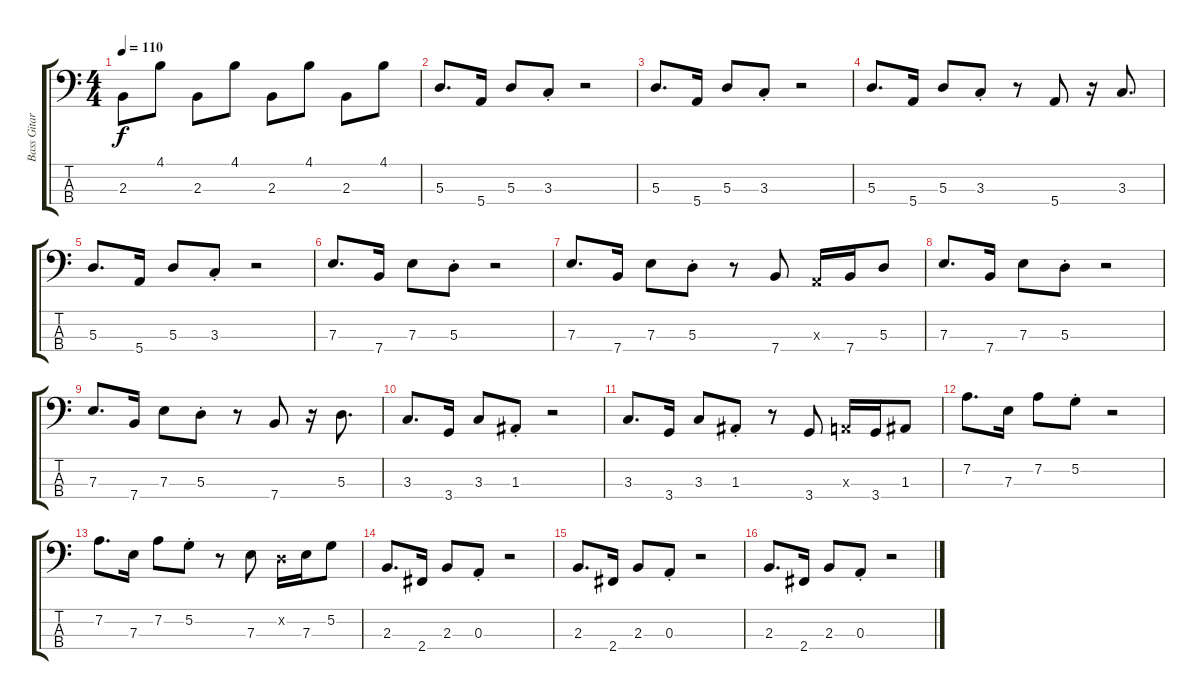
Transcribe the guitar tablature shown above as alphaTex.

\track ("Bass Gitar" "Bass Gitar") {instrument electricbassfinger}
\staff {score tabs}
\tuning (G2 D2 A1 E1) {hide}
\ts (4 4)
\tempo 110
\clef f4
\ks c
2.3.8{dy f} 4.1.8 2.3.8 4.1.8 2.3.8 4.1.8 2.3.8 4.1.8 |
5.3.8{d} 5.4.16 5.3.8 3.3{st}.8 r.2 |
5.3.8{d} 5.4.16 5.3.8 3.3{st}.8 r.2 |
5.3.8{d} 5.4.16 5.3.8 3.3{st}.8 r.8 5.4.8 r.16 3.3.8{d} |
5.3.8{d} 5.4.16 5.3.8 3.3{st}.8 r.2 |
7.3.8{d} 7.4.16 7.3.8 5.3{st}.8 r.2 |
7.3.8{d} 7.4.16 7.3.8 5.3{st}.8 r.8 7.4.8 0.3{x}.16 7.4.16 5.3.8 |
7.3.8{d} 7.4.16 7.3.8 5.3{st}.8 r.2 |
7.3.8{d} 7.4.16 7.3.8 5.3{st}.8 r.8 7.4.8 r.16 5.3.8{d} |
3.3.8{d} 3.4.16 3.3.8 1.3{st}.8 r.2 |
3.3.8{d} 3.4.16 3.3.8 1.3{st}.8 r.8 3.4.8 0.3{x}.16 3.4.16 1.3.8 |
7.2.8{d} 7.3.16 7.2.8 5.2{st}.8 r.2 |
7.2.8{d} 7.3.16 7.2.8 5.2{st}.8 r.8 7.3.8 0.2{x}.16 7.3.16 5.2.8 |
2.3.8{d} 2.4.16 2.3.8 0.3{st}.8 r.2 |
2.3.8{d} 2.4.16 2.3.8 0.3{st}.8 r.2 |
2.3.8{d} 2.4.16 2.3.8 0.3{st}.8 r.2
